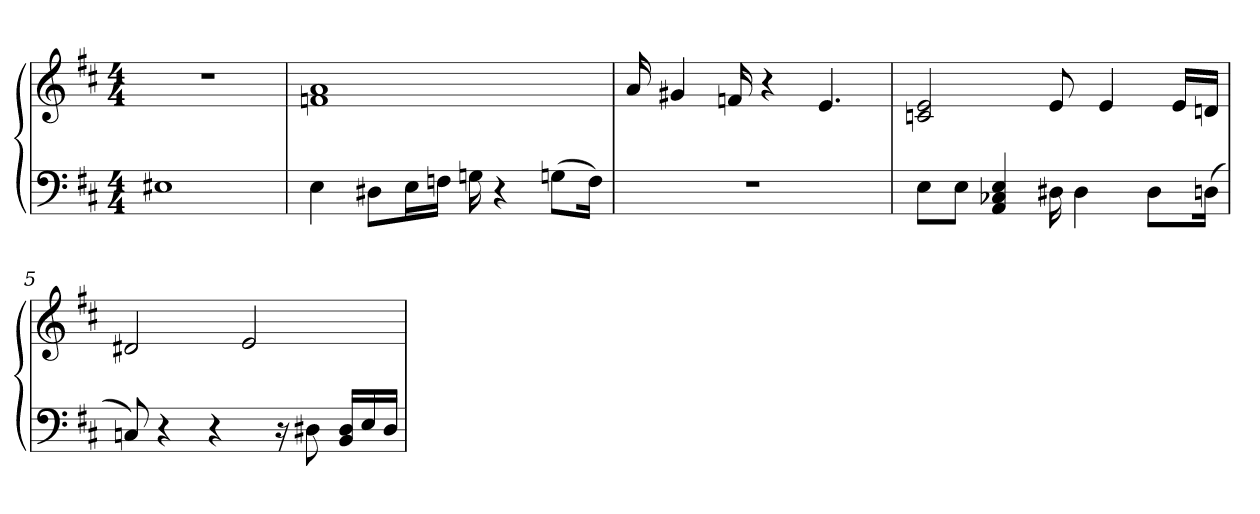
**kern	**kern
*part1	*part1
*staff2	*staff1
*clefF4	*clefG2
*k[f#c#]	*k[f#c#]
*M4/4	*M4/4
=1	=1
1E#X	1r
=2	=2
4E	1fn 1a
8D#X\L	.
16E\L	.
16Fn\JJ	.
16Gn	.
4r	.
(8Gn\L	.
16F\Jk)	.
=3	=3
1r	16a
.	4g#X
.	16fn
.	4r
.	4.e
=4	=4
8E\L	2cn 2e
8E\J	.
4AA 4C-X 4E	.
16D#X	8e
4D#	.
.	4e
8D#\L	.
.	16e/LL
(16Dn\Jk	16dn/JJ
=5	=5
8Cn)	2d#X
4r	.
4r	.
.	2e
16r	.
8D#X	.
16BB/ 16D#/LL	.
16E/	.
16D#/JJ	.
=	=
*-	*-
